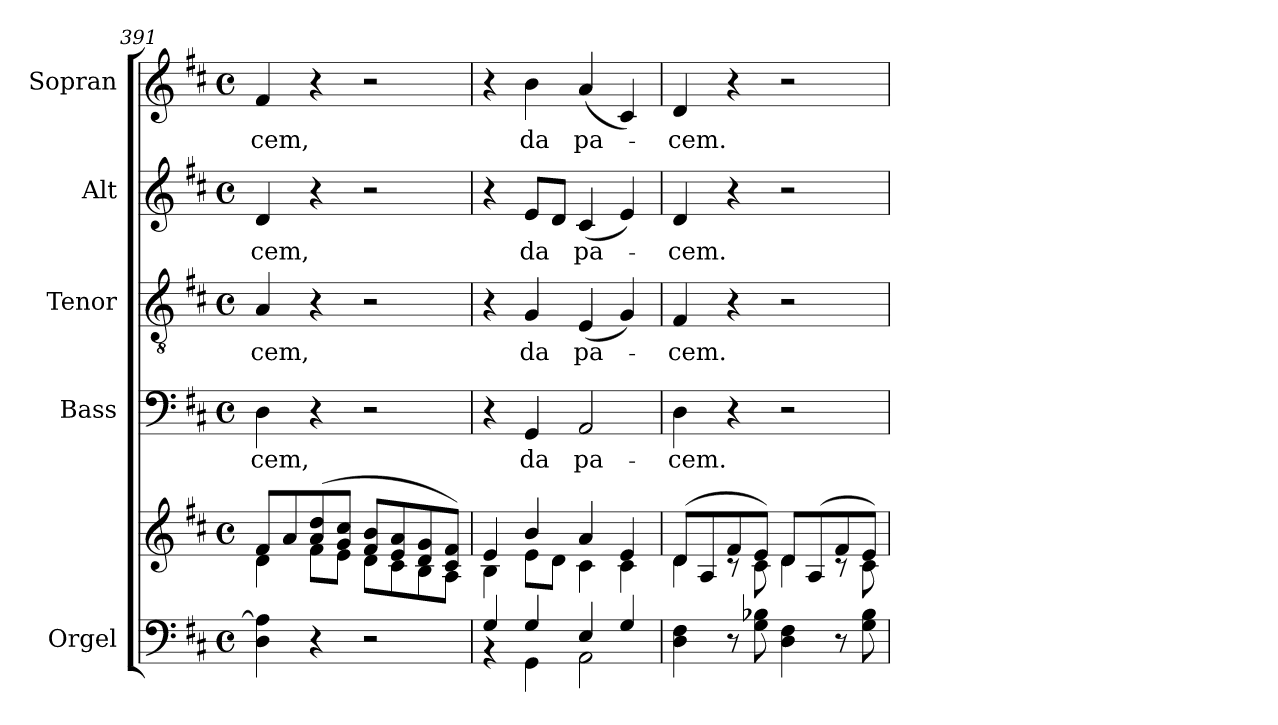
**kern	**kern	**kern	**text	**kern	**text	**kern	**text	**kern	**text
*part5	*part5	*part4	*part4	*part3	*part3	*part2	*part2	*part1	*part1
*staff6	*staff5	*staff4	*staff4	*staff3	*staff3	*staff2	*staff2	*staff1	*staff1
*I"Orgel	*	*I"Bass	*	*I"Tenor	*	*I"Alt	*	*I"Sopran	*
*I'Org.	*	*I'B.	*	*I'T.	*	*I'A.	*	*I'S.	*
!!LO:PB:g=z
*clefF4	*clefG2	*clefF4	*	*clefGv2	*	*clefG2	*	*clefG2	*
*k[f#c#]	*k[f#c#]	*k[f#c#]	*	*k[f#c#]	*	*k[f#c#]	*	*k[f#c#]	*
*D:	*D:	*D:	*	*D:	*	*D:	*	*D:	*
*M4/4	*M4/4	*M4/4	*	*M4/4	*	*M4/4	*	*M4/4	*
*met(c)	*met(c)	*met(c)	*	*met(c)	*	*met(c)	*	*met(c)	*
=391	=391	=391	=391	=391	=391	=391	=391	=391	=391
*	*^	*	*	*	*	*	*	*	*
!	!	!	!	!LO:LY:b	!	!LO:LY:b	!	!LO:LY:b	!	!LO:LY:b
4D\ 4A\]	8f#/L	4d\	4D\	-cem,	4A/	-cem,	4d/	-cem,	4f#/	-cem,
.	8a/	.	.	.	.	.	.	.	.	.
4r	(>8a/ 8dd/	8f#\L	4r	.	4r	.	4r	.	4r	.
.	8g/ 8cc#/J	8e\J	.	.	.	.	.	.	.	.
2r	8f#/ 8b/L	8d\L	2r	.	2r	.	2r	.	2r	.
.	8e/ 8a/	8c#\	.	.	.	.	.	.	.	.
.	8d/ 8g/	8B\	.	.	.	.	.	.	.	.
.	8c#/ 8f#/J)	8A\J	.	.	.	.	.	.	.	.
=392	=392	=392	=392	=392	=392	=392	=392	=392	=392	=392
*^	*	*	*	*	*	*	*	*	*	*
4G/	4rAA	4e/	4B\	4r	.	4r	.	4r	.	4r	.
!	!	!	!	!	!LO:LY:b	!	!LO:LY:b	!	!LO:LY:b	!	!LO:LY:b
4G/	4GG\	4b/	8e\L	4GG/	da	4G/	da	8e/L	da	4b\	da
.	.	.	8d\J	.	.	.	.	8d/J	.	.	.
!	!	!	!	!	!LO:LY:b	!	!LO:LY:b	!	!LO:LY:b	!	!LO:LY:b
4E/	2AA\	4a/	4c#\	2AA/	pa-	(<4E/	pa-	(<4c#/	pa-	(<4a/	pa-
4G/	.	4e/	4c#\	.	.	4G/)	.	4e/)	.	4c#/)	.
*v	*v	*	*	*	*	*	*	*	*	*	*
=393	=393	=393	=393	=393	=393	=393	=393	=393	=393	=393
!	!	!	!	!LO:LY:b	!	!LO:LY:b	!	!LO:LY:b	!	!LO:LY:b
4D\ 4F#\	(>8d/L	4d\	4D\	-cem.	4F#/	-cem.	4d/	-cem.	4d/	-cem.
.	8A/	.	.	.	.	.	.	.	.	.
8r	8f#/	8rB	4r	.	4r	.	4r	.	4r	.
8G\ 8B-X\	8e/J)	8c#\	.	.	.	.	.	.	.	.
4D\ 4F#\	8d/L	4d\	2r	.	2r	.	2r	.	2r	.
.	(>8A/	.	.	.	.	.	.	.	.	.
8r	8f#/	8rB	.	.	.	.	.	.	.	.
8G\ 8B-\	8e/J)	8c#\	.	.	.	.	.	.	.	.
*	*v	*v	*	*	*	*	*	*	*	*
=	=	=	=	=	=	=	=	=	=
*-	*-	*-	*-	*-	*-	*-	*-	*-	*-
